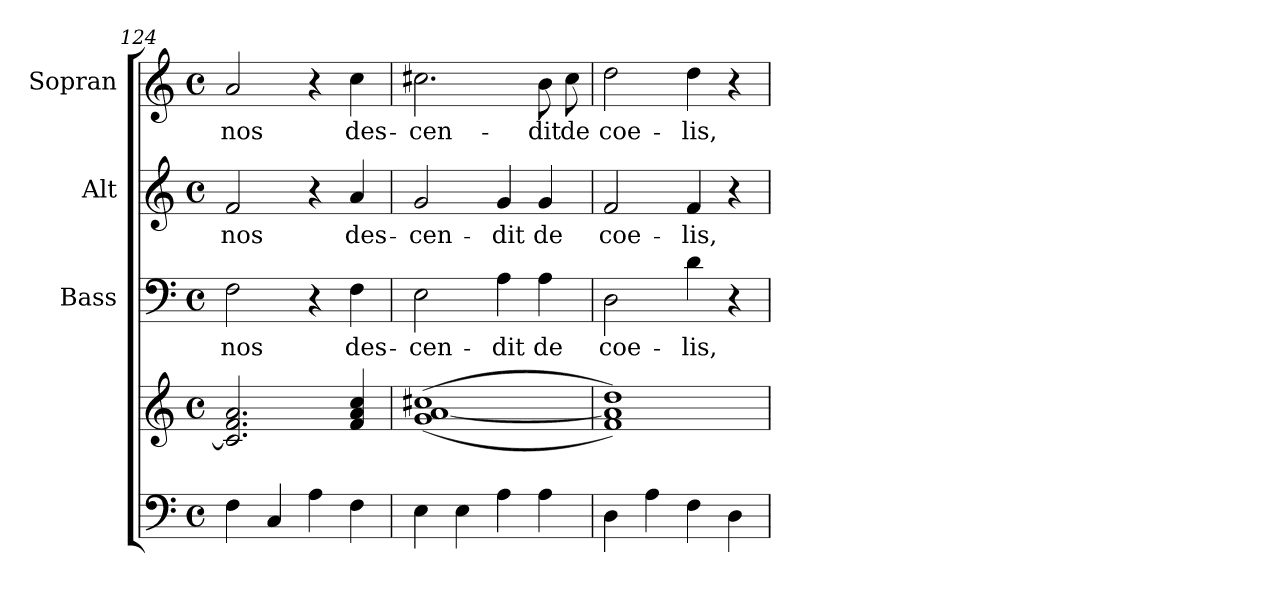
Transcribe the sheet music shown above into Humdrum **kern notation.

**kern	**kern	**kern	**text	**kern	**text	**kern	**text
*part4	*part4	*part3	*part3	*part2	*part2	*part1	*part1
*staff5	*staff4	*staff3	*staff3	*staff2	*staff2	*staff1	*staff1
*	*	*I"Bass	*	*I"Alt	*	*I"Sopran	*
*	*	*I'B.	*	*I'A.	*	*I'S.	*
*clefF4	*clefG2	*clefF4	*	*clefG2	*	*clefG2	*
*k[]	*k[]	*k[]	*	*k[]	*	*k[]	*
*C:	*C:	*C:	*	*C:	*	*C:	*
*M4/4	*M4/4	*M4/4	*	*M4/4	*	*M4/4	*
*met(c)	*met(c)	*met(c)	*	*met(c)	*	*met(c)	*
=124	=124	=124	=124	=124	=124	=124	=124
!	!	!	!LO:LY:b	!	!LO:LY:b	!	!LO:LY:b
4F\	2.c/] 2.f/ 2.a/	2F\	nos	2f/	nos	2a/	nos
4C/	.	.	.	.	.	.	.
4A\	.	4r	.	4r	.	4r	.
!	!	!	!LO:LY:b	!	!LO:LY:b	!	!LO:LY:b
4F\	4f/ 4a/ 4cc/	4F\	des-	4a/	des-	4cc\	des-
=125	=125	=125	=125	=125	=125	=125	=125
!	!	!	!LO:LY:b	!	!LO:LY:b	!	!LO:LY:b
4E\	(>(<1g [1a 1cc#X	2E\	-cen-	2g/	-cen-	2.cc#X\	-cen-
4E\	.	.	.	.	.	.	.
!	!	!	!LO:LY:b	!	!LO:LY:b	!	!
4A\	.	4A\	-dit	4g/	-dit	.	.
!	!	!	!LO:LY:b	!	!LO:LY:b	!	!LO:LY:b
4A\	.	4A\	de	4g/	de	8b\	-dit
!	!	!	!	!	!	!	!LO:LY:b
.	.	.	.	.	.	8cc#\	de
=126	=126	=126	=126	=126	=126	=126	=126
!	!	!	!LO:LY:b	!	!LO:LY:b	!	!LO:LY:b
4D\	1f 1a] 1dd))	2D\	coe-	2f/	coe-	2dd\	coe-
4A\	.	.	.	.	.	.	.
!	!	!	!LO:LY:b	!	!LO:LY:b	!	!LO:LY:b
4F\	.	4d\	-lis,	4f/	-lis,	4dd\	-lis,
4D\	.	4r	.	4r	.	4r	.
=	=	=	=	=	=	=	=
*-	*-	*-	*-	*-	*-	*-	*-
